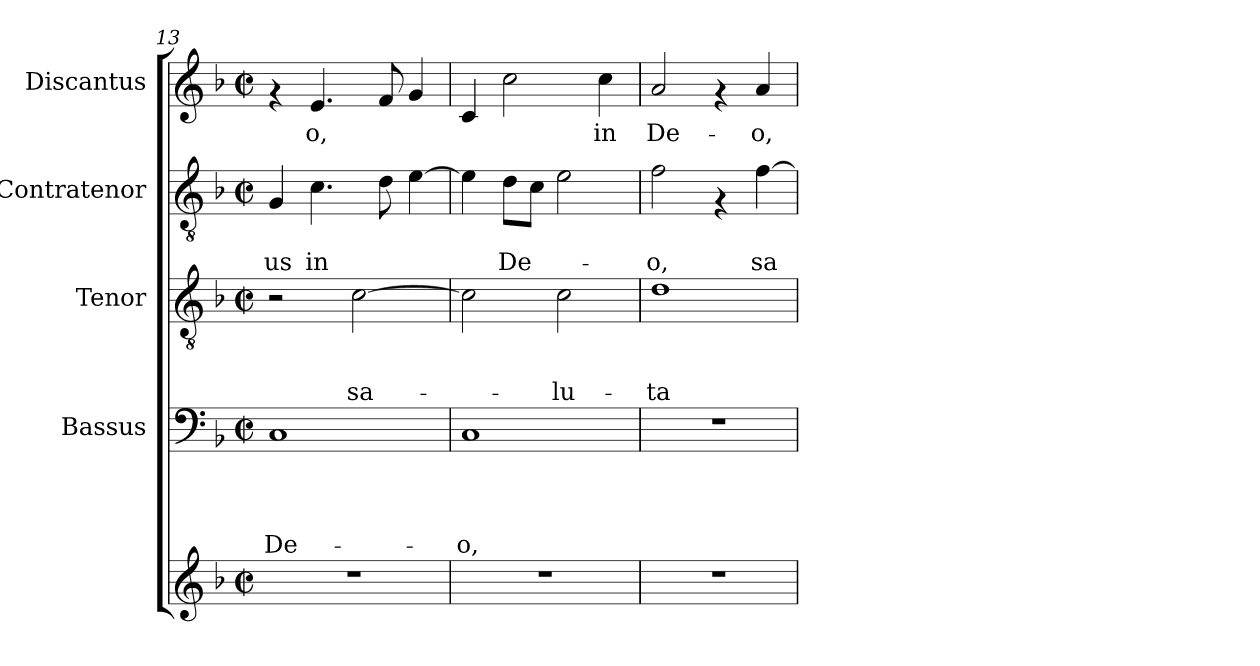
**kern	**kern	**text	**text	**text	**text	**kern	**text	**text	**text	**kern	**text	**text	**kern	**text
*part5	*part4	*part4	*part4	*part4	*part4	*part3	*part3	*part3	*part3	*part2	*part2	*part2	*part1	*part1
*staff5	*staff4	*staff4	*staff4	*staff4	*staff4	*staff3	*staff3	*staff3	*staff3	*staff2	*staff2	*staff2	*staff1	*staff1
*	*I"Bassus	*	*	*	*	*I"Tenor	*	*	*	*I"Contratenor	*	*	*I"Discantus	*
!!LO:PB:g=z
*clefG2	*clefF4	*	*	*	*	*clefGv2	*	*	*	*clefGv2	*	*	*clefG2	*
*k[b-]	*k[b-]	*	*	*	*	*k[b-]	*	*	*	*k[b-]	*	*	*k[b-]	*
*F:	*F:	*	*	*	*	*F:	*	*	*	*F:	*	*	*F:	*
*M2/2	*M2/2	*	*	*	*	*M2/2	*	*	*	*M2/2	*	*	*M2/2	*
*met(c|)	*met(c|)	*	*	*	*	*met(c|)	*	*	*	*met(c|)	*	*	*met(c|)	*
=13	=13	=13	=13	=13	=13	=13	=13	=13	=13	=13	=13	=13	=13	=13
!	!	!	!	!	!LO:LY:b	!	!	!	!	!	!	!LO:LY:b	!	!
1r	1C	.	.	.	De-	2r	.	.	.	4G/	.	-us	4rf	.
!	!	!	!	!	!	!	!	!	!	!	!	!LO:LY:b	!	!LO:LY:b
.	.	.	.	.	.	.	.	.	.	4.c\	.	in	4.e/	-o,
!	!	!	!	!	!	!	!	!	!LO:LY:b:rj	!	!	!	!	!
.	.	.	.	.	.	[>2c\	.	.	sa-	.	.	.	.	.
.	.	.	.	.	.	.	.	.	.	8d\	.	.	8f/	.
.	.	.	.	.	.	.	.	.	.	[>4e\	.	.	4g/	.
=14	=14	=14	=14	=14	=14	=14	=14	=14	=14	=14	=14	=14	=14	=14
!	!	!	!	!	!LO:LY:b	!	!	!	!	!	!	!	!	!
1r	1C	.	.	.	-o,	2c\]	.	.	.	4e\]	.	.	4c/	.
!	!	!	!	!	!	!	!	!	!	!	!	!LO:LY:b	!	!
.	.	.	.	.	.	.	.	.	.	8d\L	.	De-	2cc\	.
.	.	.	.	.	.	.	.	.	.	8c\J	.	.	.	.
!	!	!	!	!	!	!	!	!	!LO:LY:b:rj	!	!	!	!	!
.	.	.	.	.	.	2c\	.	.	-lu-	2e\	.	.	.	.
!	!	!	!	!	!	!	!	!	!	!	!	!	!	!LO:LY:b
.	.	.	.	.	.	.	.	.	.	.	.	.	4cc\	in
=15	=15	=15	=15	=15	=15	=15	=15	=15	=15	=15	=15	=15	=15	=15
!	!	!	!	!	!	!	!	!	!LO:LY:b:rj	!	!	!LO:LY:b	!	!LO:LY:b
1r	1r	.	.	.	.	1d	.	.	-ta-	2f\	.	-o,	2a/	De-
.	.	.	.	.	.	.	.	.	.	4rF	.	.	4rf	.
!	!	!	!	!	!	!	!	!	!	!	!	!LO:LY:b	!	!LO:LY:b
.	.	.	.	.	.	.	.	.	.	[>4f\	.	sa-	4a/	-o,
=	=	=	=	=	=	=	=	=	=	=	=	=	=	=
*-	*-	*-	*-	*-	*-	*-	*-	*-	*-	*-	*-	*-	*-	*-
